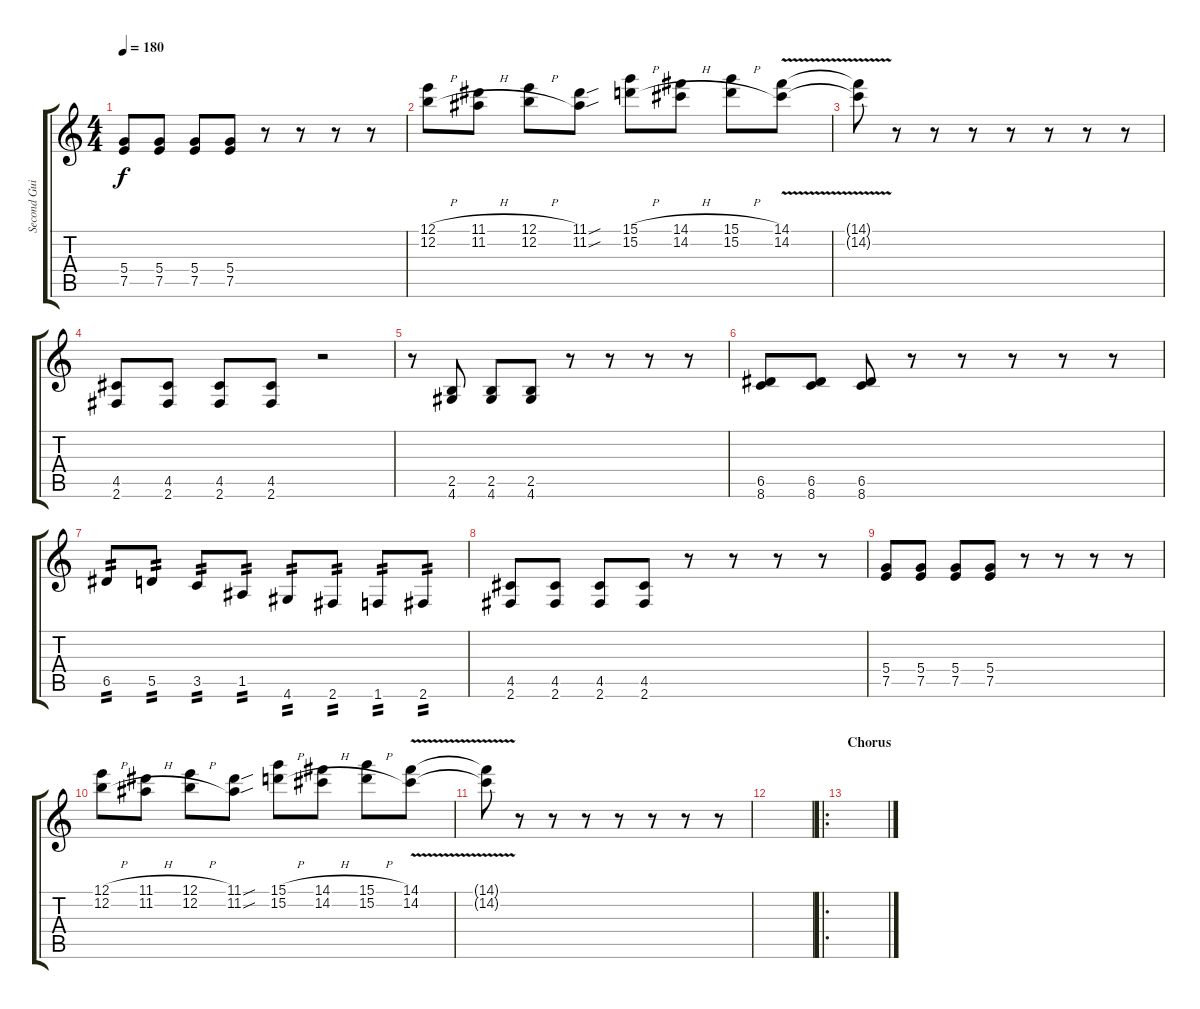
\track ("Second Guitar" "Second Gui") {instrument acousticguitarsteel}
\staff {score tabs}
\tuning (E4 B3 G3 D3 A2 E2) {hide}
\ts (4 4)
\tempo 180
\clef g2
\ks c
(5.4 7.5).8{dy f} (5.4 7.5).8 (5.4 7.5).8 (5.4 7.5).8 r.8 r.8 r.8 r.8 |
(12.1{h} 12.2{h}).8 (11.1{h} 11.2{h}).8 (12.1{h} 12.2{h}).8 (11.1{sou} 11.2{sou}).8 (15.1{h} 15.2{h}).8 (14.1{h} 14.2{h}).8 (15.1{h} 15.2{h}).8 (14.1{v} 14.2{v}).8 |
(14.1{t} 14.2{t}).8 r.8 r.8 r.8 r.8 r.8 r.8 r.8 |
(4.5 2.6).8 (4.5 2.6).8 (4.5 2.6).8 (4.5 2.6).8 r.2 |
r.8 (2.5 4.6).8 (2.5 4.6).8 (2.5 4.6).8 r.8 r.8 r.8 r.8 |
(6.5 8.6).8 (6.5 8.6).8 (6.5 8.6).8 r.8 r.8 r.8 r.8 r.8 |
6.5.8{tp 2} 5.5.8{tp 2} 3.5.8{tp 2} 1.5.8{tp 2} 4.6.8{tp 2} 2.6.8{tp 2} 1.6.8{tp 2} 2.6.8{tp 2} |
(4.5 2.6).8 (4.5 2.6).8 (4.5 2.6).8 (4.5 2.6).8 r.8 r.8 r.8 r.8 |
(5.4 7.5).8 (5.4 7.5).8 (5.4 7.5).8 (5.4 7.5).8 r.8 r.8 r.8 r.8 |
(12.1{h} 12.2{h}).8 (11.1{h} 11.2{h}).8 (12.1{h} 12.2{h}).8 (11.1{sou} 11.2{sou}).8 (15.1{h} 15.2{h}).8 (14.1{h} 14.2{h}).8 (15.1{h} 15.2{h}).8 (14.1{v} 14.2{v}).8 |
(14.1{t} 14.2{t}).8 r.8 r.8 r.8 r.8 r.8 r.8 r.8 |
|
\ro
\section ("" "Chorus")
